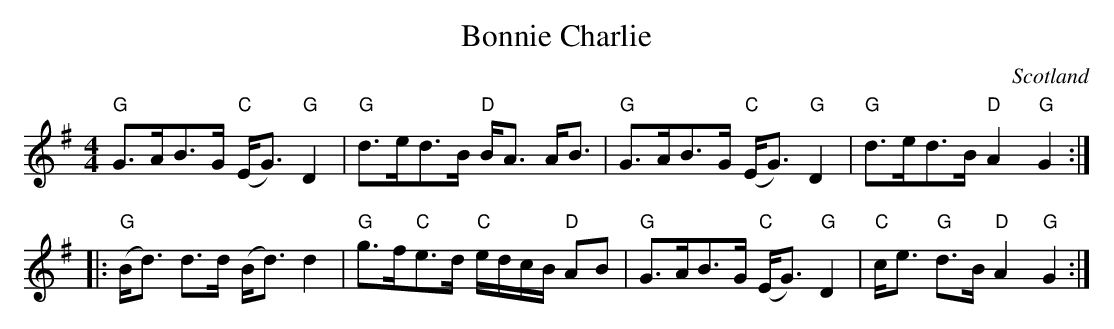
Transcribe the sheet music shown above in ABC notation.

X:1
T:Bonnie Charlie
O:Scotland
M:4/4
L:1/8
K:G
"G"G>AB>G "C"(E<G) "G"D2|"G"d>ed>B "D"B<A A<B|\
"G"G>AB>G "C"(E<G) "G"D2|"G"d>ed>B "D"A2 "G"G2:|
|:"G"(B<d) d>d (B<d) d2|"G"g>f"C"e>d "C"e/d/c/B/ "D"AB|\
"G"G>AB>G "C"(E<G) "G"D2|"C"c<e "G"d>B "D"A2 "G"G2:|
